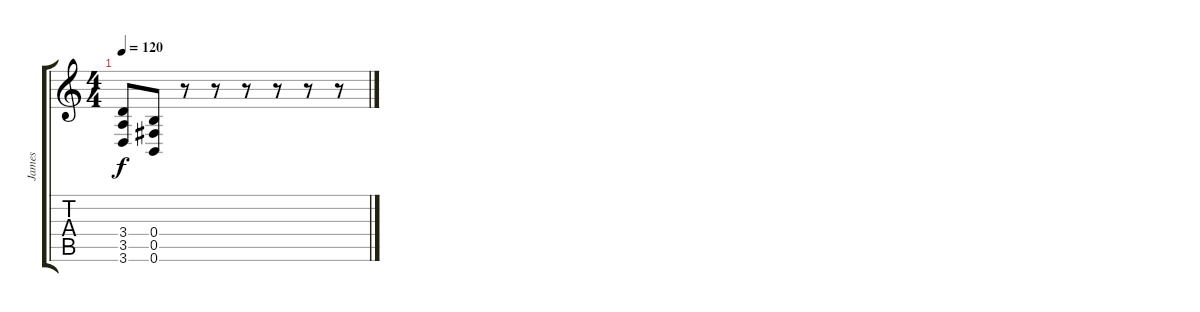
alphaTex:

\track ("James" "James") {instrument distortionguitar}
\staff {score tabs}
\tuning (Db4 Ab3 E3 B2 Gb2 B1) {hide}
\ts (4 4)
\tempo 120
\clef g2
\ks c
(3.4 3.5 3.6).8{dy f} (0.4 0.5 0.6).8 r.8 r.8 r.8 r.8 r.8 r.8
